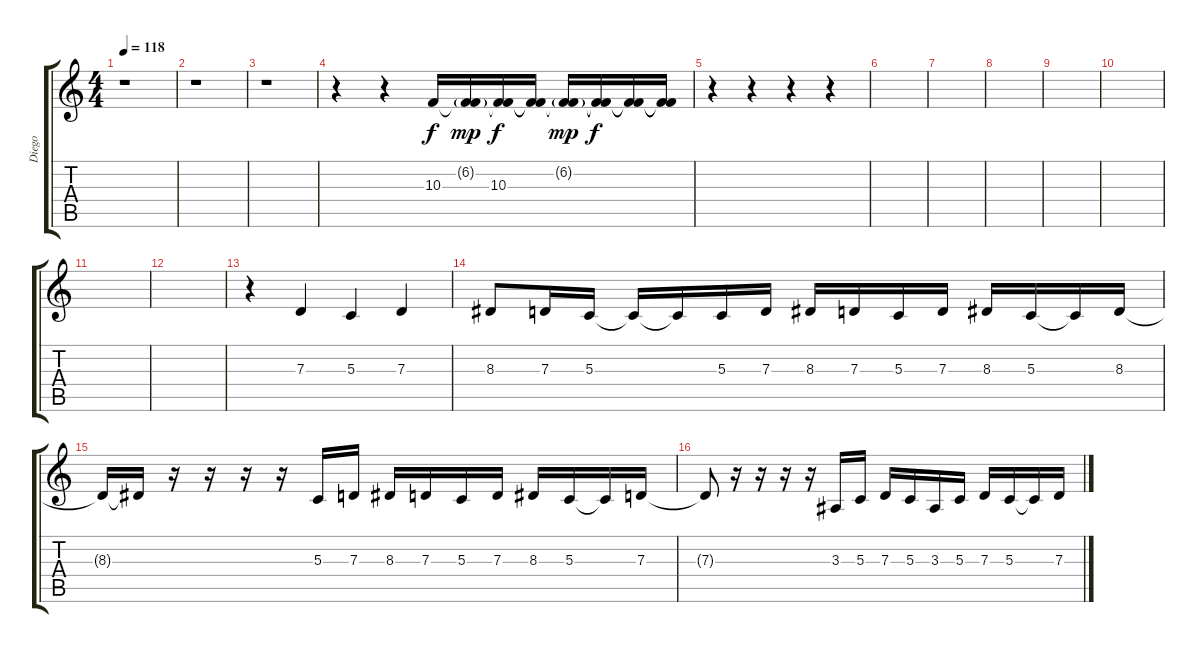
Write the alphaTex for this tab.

\track ("Diego" "Diego") {instrument lead2sawtooth}
\staff {score tabs}
\tuning (E4 B3 G3 D3 A2 E2) {hide}
\ts (4 4)
\tempo 118
\clef g2
\ks c
r.1{dy f instrument lead2sawtooth} |
r.1 |
r.1 |
r.4 r.4 10.3.16 (6.2{g} 10.3{t}).16{dy mp} (6.2{t} 10.3).16{dy f} (6.2{t} 10.3{t}).16 (6.2{g} 10.3{t}).16{dy mp} (6.2{t} 10.3{t}).16{dy f} (6.2{t} 10.3{t}).16 (6.2{t} 10.3{t}).16 |
r.4 r.4 r.4 r.4 |
|
|
|
|
|
|
|
r.4 7.3.4 5.3.4 7.3.4 |
8.3.8 7.3.16 5.3.16 5.3{t}.16 5.3{t}.16 5.3.16 7.3.16 8.3.16 7.3.16 5.3.16 7.3.16 8.3.16 5.3.16 5.3{t}.16 8.3.16 |
8.3{t}.16 8.3{t}.16 r.16 r.16 r.16 r.16 5.3.16 7.3.16 8.3.16 7.3.16 5.3.16 7.3.16 8.3.16 5.3.16 5.3{t}.16 7.3.16 |
7.3{t}.8 r.16 r.16 r.16 r.16 3.3.16 5.3.16 7.3.16 5.3.16 3.3.16 5.3.16 7.3.16 5.3.16 5.3{t}.16 7.3.16
